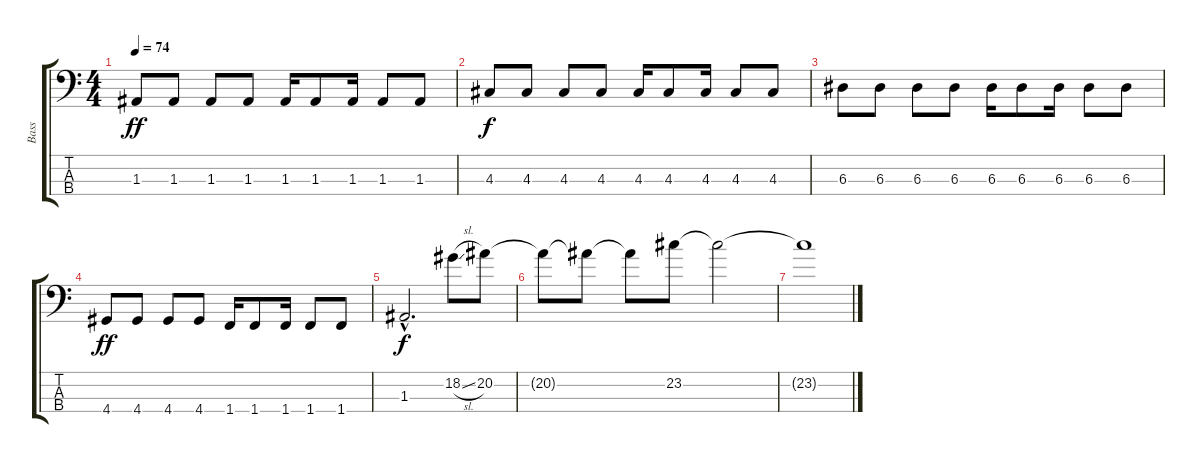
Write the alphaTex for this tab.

\track ("Bass" "Bass") {instrument electricbassfinger}
\staff {score tabs}
\tuning (G2 D2 A1 E1) {hide}
\ts (4 4)
\tempo 74
\clef f4
\ks c
1.3.8{dy ff} 1.3.8 1.3.8 1.3.8 1.3.16 1.3.8 1.3.16 1.3.8 1.3.8 |
4.3.8{dy f} 4.3.8 4.3.8 4.3.8 4.3.16 4.3.8 4.3.16 4.3.8 4.3.8 |
6.3.8 6.3.8 6.3.8 6.3.8 6.3.16 6.3.8 6.3.16 6.3.8 6.3.8 |
4.4.8{dy ff} 4.4.8 4.4.8 4.4.8 1.4.16 1.4.8 1.4.16 1.4.8 1.4.8 |
1.3{hac}.2{d dy f} 18.2{sl}.8 20.2.8 |
20.2{t}.8 20.2{t}.8 20.2{t}.8 23.2.8 23.2{t}.2 |
23.2{t}.1{volume 4}
